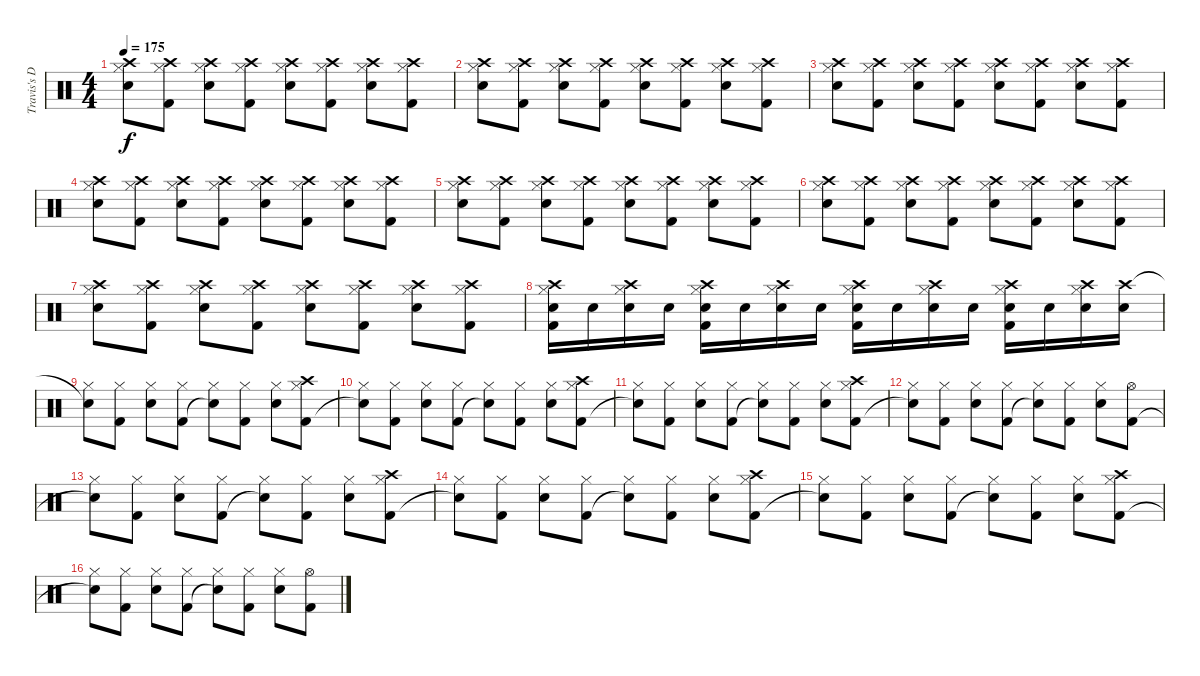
\track ("Travis's Drums" "Travis's D") {instrument percussion}
\staff {score}
\articulation defaults
\ts (4 4)
\tempo 175
\clef neutral
\ks c
("Hi-Hat (closed)" "Electric Snare (hit)" "Crash high (hit)").8{dy f} ("Hi-Hat (closed)" "Kick (hit) 2" "Crash high (hit)").8 ("Hi-Hat (closed)" "Electric Snare (hit)" "Crash high (hit)").8 ("Hi-Hat (closed)" "Kick (hit) 2" "Crash high (hit)").8 ("Hi-Hat (closed)" "Electric Snare (hit)" "Crash high (hit)").8 ("Hi-Hat (closed)" "Kick (hit) 2" "Crash high (hit)").8 ("Hi-Hat (closed)" "Electric Snare (hit)" "Crash high (hit)").8 ("Hi-Hat (closed)" "Kick (hit) 2" "Crash high (hit)").8 |
("Hi-Hat (closed)" "Electric Snare (hit)" "Crash high (hit)").8 ("Hi-Hat (closed)" "Kick (hit) 2" "Crash high (hit)").8 ("Hi-Hat (closed)" "Electric Snare (hit)" "Crash high (hit)").8 ("Hi-Hat (closed)" "Kick (hit) 2" "Crash high (hit)").8 ("Hi-Hat (closed)" "Electric Snare (hit)" "Crash high (hit)").8 ("Hi-Hat (closed)" "Kick (hit) 2" "Crash high (hit)").8 ("Hi-Hat (closed)" "Electric Snare (hit)" "Crash high (hit)").8 ("Hi-Hat (closed)" "Kick (hit) 2" "Crash high (hit)").8 |
("Hi-Hat (closed)" "Electric Snare (hit)" "Crash high (hit)").8 ("Hi-Hat (closed)" "Kick (hit) 2" "Crash high (hit)").8 ("Hi-Hat (closed)" "Electric Snare (hit)" "Crash high (hit)").8 ("Hi-Hat (closed)" "Kick (hit) 2" "Crash high (hit)").8 ("Hi-Hat (closed)" "Electric Snare (hit)" "Crash high (hit)").8 ("Hi-Hat (closed)" "Kick (hit) 2" "Crash high (hit)").8 ("Hi-Hat (closed)" "Electric Snare (hit)" "Crash high (hit)").8 ("Hi-Hat (closed)" "Kick (hit) 2" "Crash high (hit)").8 |
("Hi-Hat (closed)" "Electric Snare (hit)" "Crash high (hit)").8 ("Hi-Hat (closed)" "Kick (hit) 2" "Crash high (hit)").8 ("Hi-Hat (closed)" "Electric Snare (hit)" "Crash high (hit)").8 ("Hi-Hat (closed)" "Kick (hit) 2" "Crash high (hit)").8 ("Hi-Hat (closed)" "Electric Snare (hit)" "Crash high (hit)").8 ("Hi-Hat (closed)" "Kick (hit) 2" "Crash high (hit)").8 ("Hi-Hat (closed)" "Electric Snare (hit)" "Crash high (hit)").8 ("Hi-Hat (closed)" "Kick (hit) 2" "Crash high (hit)").8 |
("Hi-Hat (closed)" "Electric Snare (hit)" "Crash high (hit)").8 ("Hi-Hat (closed)" "Kick (hit) 2" "Crash high (hit)").8 ("Hi-Hat (closed)" "Electric Snare (hit)" "Crash high (hit)").8 ("Hi-Hat (closed)" "Kick (hit) 2" "Crash high (hit)").8 ("Hi-Hat (closed)" "Electric Snare (hit)" "Crash high (hit)").8 ("Hi-Hat (closed)" "Kick (hit) 2" "Crash high (hit)").8 ("Hi-Hat (closed)" "Electric Snare (hit)" "Crash high (hit)").8 ("Hi-Hat (closed)" "Kick (hit) 2" "Crash high (hit)").8 |
("Hi-Hat (closed)" "Electric Snare (hit)" "Crash high (hit)").8 ("Hi-Hat (closed)" "Kick (hit) 2" "Crash high (hit)").8 ("Hi-Hat (closed)" "Electric Snare (hit)" "Crash high (hit)").8 ("Hi-Hat (closed)" "Kick (hit) 2" "Crash high (hit)").8 ("Hi-Hat (closed)" "Electric Snare (hit)" "Crash high (hit)").8 ("Hi-Hat (closed)" "Kick (hit) 2" "Crash high (hit)").8 ("Hi-Hat (closed)" "Electric Snare (hit)" "Crash high (hit)").8 ("Hi-Hat (closed)" "Kick (hit) 2" "Crash high (hit)").8 |
("Hi-Hat (closed)" "Electric Snare (hit)" "Crash high (hit)").8 ("Hi-Hat (closed)" "Kick (hit) 2" "Crash high (hit)").8 ("Hi-Hat (closed)" "Electric Snare (hit)" "Crash high (hit)").8 ("Hi-Hat (closed)" "Kick (hit) 2" "Crash high (hit)").8 ("Hi-Hat (closed)" "Electric Snare (hit)" "Crash high (hit)").8 ("Hi-Hat (closed)" "Kick (hit) 2" "Crash high (hit)").8 ("Hi-Hat (closed)" "Electric Snare (hit)" "Crash high (hit)").8 ("Hi-Hat (closed)" "Kick (hit) 2" "Crash high (hit)").8 |
("Hi-Hat (closed)" "Electric Snare (hit)" "Kick (hit) 2" "Crash high (hit)").16 "Electric Snare (hit)".16 ("Hi-Hat (closed)" "Electric Snare (hit)" "Crash high (hit)").16 "Electric Snare (hit)".16 ("Hi-Hat (closed)" "Electric Snare (hit)" "Kick (hit) 2" "Crash high (hit)").16 "Electric Snare (hit)".16 ("Hi-Hat (closed)" "Electric Snare (hit)" "Crash high (hit)").16 "Electric Snare (hit)".16 ("Hi-Hat (closed)" "Electric Snare (hit)" "Kick (hit) 2" "Crash high (hit)").16 "Electric Snare (hit)".16 ("Hi-Hat (closed)" "Electric Snare (hit)" "Crash high (hit)").16 "Electric Snare (hit)".16 ("Hi-Hat (closed)" "Electric Snare (hit)" "Kick (hit) 2" "Crash high (hit)").16 "Electric Snare (hit)".16 ("Hi-Hat (closed)" "Electric Snare (hit)" "Crash high (hit)").16 ("Electric Snare (hit)" "Crash high (hit)").16 |
("Hi-Hat (closed)" "Snare (hit)"{t}).8 ("Hi-Hat (closed)" "Kick (hit) 2").8 ("Hi-Hat (closed)" "Electric Snare (hit)").8 ("Hi-Hat (closed)" "Kick (hit) 2").8 ("Hi-Hat (closed)" "Snare (hit)"{t}).8 ("Hi-Hat (closed)" "Kick (hit) 2").8 ("Hi-Hat (closed)" "Electric Snare (hit)").8 ("Hi-Hat (closed)" "Kick (hit) 2" "Crash high (hit)").8 |
("Hi-Hat (closed)" "Snare (hit)"{t}).8 ("Hi-Hat (closed)" "Kick (hit) 2").8 ("Hi-Hat (closed)" "Electric Snare (hit)").8 ("Hi-Hat (closed)" "Kick (hit) 2").8 ("Hi-Hat (closed)" "Snare (hit)"{t}).8 ("Hi-Hat (closed)" "Kick (hit) 2").8 ("Hi-Hat (closed)" "Electric Snare (hit)").8 ("Hi-Hat (closed)" "Kick (hit) 2" "Crash high (hit)").8 |
("Hi-Hat (closed)" "Snare (hit)"{t}).8 ("Hi-Hat (closed)" "Kick (hit) 2").8 ("Hi-Hat (closed)" "Electric Snare (hit)").8 ("Hi-Hat (closed)" "Kick (hit) 2").8 ("Hi-Hat (closed)" "Snare (hit)"{t}).8 ("Hi-Hat (closed)" "Kick (hit) 2").8 ("Hi-Hat (closed)" "Electric Snare (hit)").8 ("Hi-Hat (closed)" "Kick (hit) 2" "Crash high (hit)").8 |
("Hi-Hat (closed)" "Snare (hit)"{t}).8 ("Hi-Hat (closed)" "Kick (hit) 2").8 ("Hi-Hat (closed)" "Electric Snare (hit)").8 ("Hi-Hat (closed)" "Kick (hit) 2").8 ("Hi-Hat (closed)" "Snare (hit)"{t}).8 ("Hi-Hat (closed)" "Kick (hit) 2").8 ("Hi-Hat (closed)" "Electric Snare (hit)").8 ("Hi-Hat (open)" "Kick (hit) 2").8 |
("Hi-Hat (closed)" "Snare (hit)"{t}).8 ("Hi-Hat (closed)" "Kick (hit) 2").8 ("Hi-Hat (closed)" "Electric Snare (hit)").8 ("Hi-Hat (closed)" "Kick (hit) 2").8 ("Hi-Hat (closed)" "Snare (hit)"{t}).8 ("Hi-Hat (closed)" "Kick (hit) 2").8 ("Hi-Hat (closed)" "Electric Snare (hit)").8 ("Hi-Hat (closed)" "Kick (hit) 2" "Crash high (hit)").8 |
("Hi-Hat (closed)" "Snare (hit)"{t}).8 ("Hi-Hat (closed)" "Kick (hit) 2").8 ("Hi-Hat (closed)" "Electric Snare (hit)").8 ("Hi-Hat (closed)" "Kick (hit) 2").8 ("Hi-Hat (closed)" "Snare (hit)"{t}).8 ("Hi-Hat (closed)" "Kick (hit) 2").8 ("Hi-Hat (closed)" "Electric Snare (hit)").8 ("Hi-Hat (closed)" "Kick (hit) 2" "Crash high (hit)").8 |
("Hi-Hat (closed)" "Snare (hit)"{t}).8 ("Hi-Hat (closed)" "Kick (hit) 2").8 ("Hi-Hat (closed)" "Electric Snare (hit)").8 ("Hi-Hat (closed)" "Kick (hit) 2").8 ("Hi-Hat (closed)" "Snare (hit)"{t}).8 ("Hi-Hat (closed)" "Kick (hit) 2").8 ("Hi-Hat (closed)" "Electric Snare (hit)").8 ("Hi-Hat (closed)" "Kick (hit) 2" "Crash high (hit)").8 |
("Hi-Hat (closed)" "Snare (hit)"{t}).8 ("Hi-Hat (closed)" "Kick (hit) 2").8 ("Hi-Hat (closed)" "Electric Snare (hit)").8 ("Hi-Hat (closed)" "Kick (hit) 2").8 ("Hi-Hat (closed)" "Snare (hit)"{t}).8 ("Hi-Hat (closed)" "Kick (hit) 2").8 ("Hi-Hat (closed)" "Electric Snare (hit)").8 ("Hi-Hat (open)" "Kick (hit) 2").8
